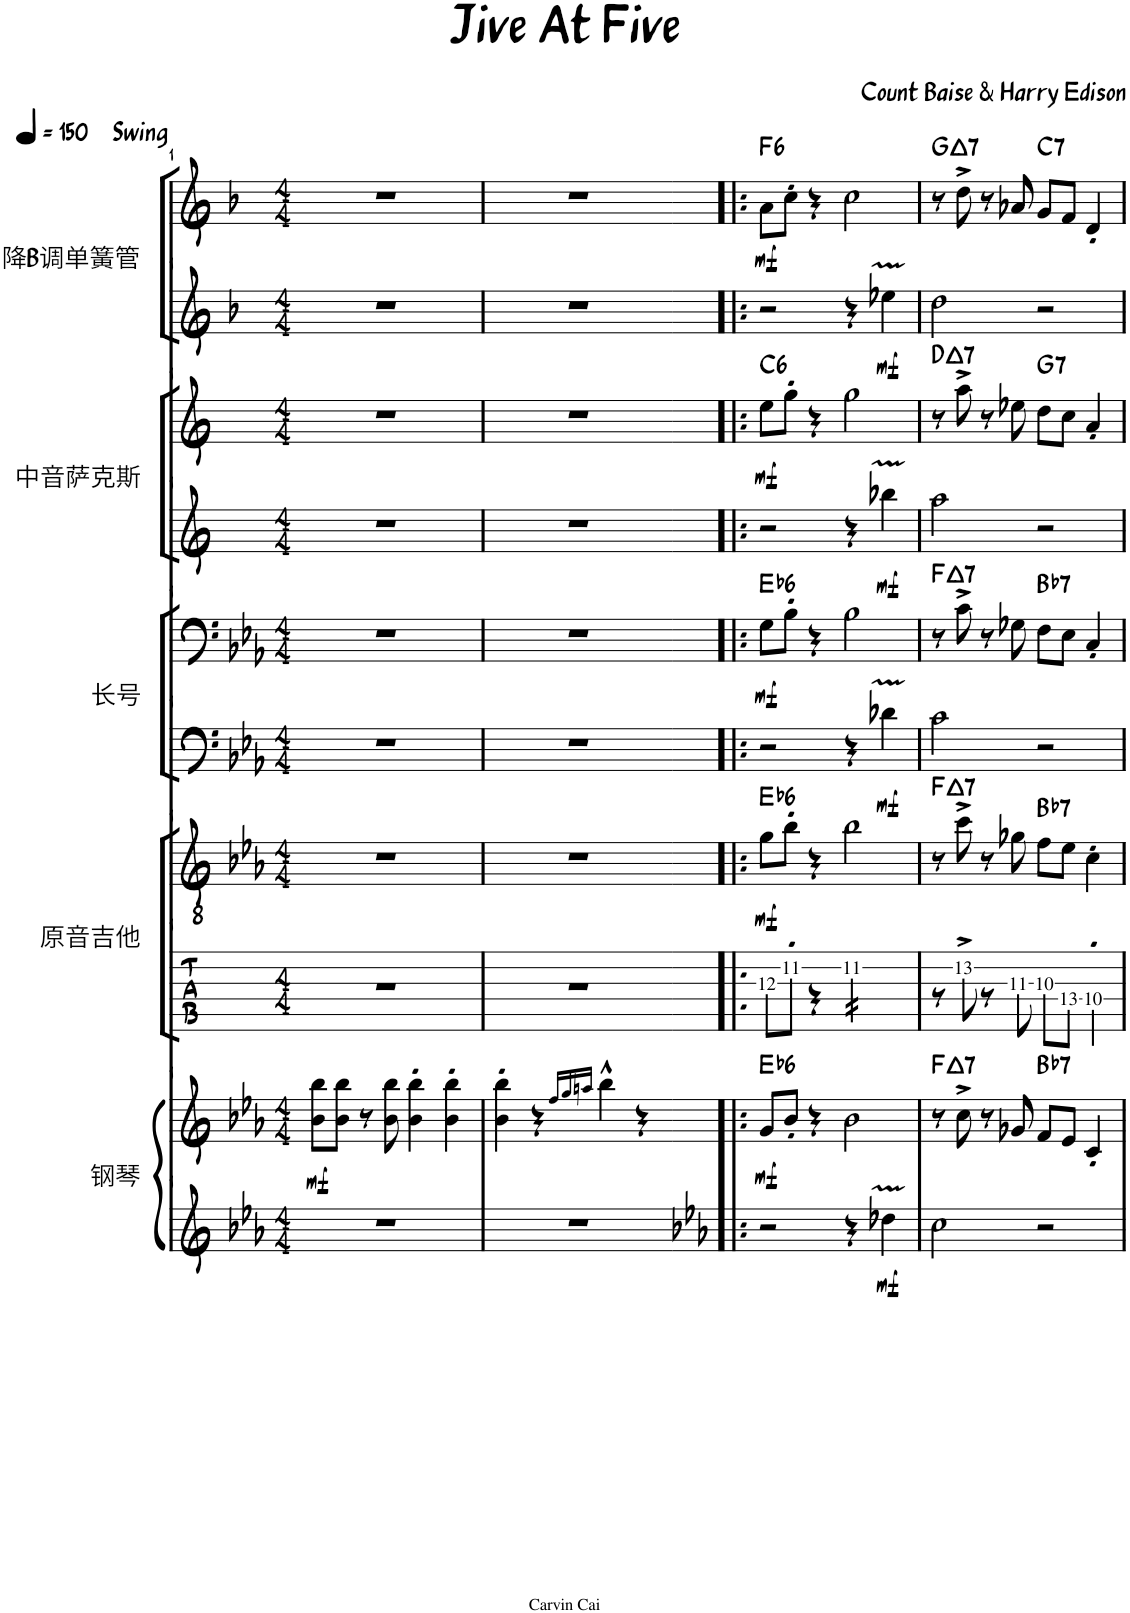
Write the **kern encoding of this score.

**kern	**kern	**dynam	**harte	**kern	**kern	**dynam	**harte	**kern	**kern	**dynam	**harte	**kern	**kern	**dynam	**harte	**kern	**kern	**dynam	**harte
*part5	*part5	*part5	*part5	*part4	*part4	*part4	*part4	*part3	*part3	*part3	*part3	*part2	*part2	*part2	*part2	*part1	*part1	*part1	*part1
*staff10	*staff9	*staff9/10	*	*staff8	*staff7	*staff7/8	*	*staff6	*staff5	*staff5/6	*	*staff4	*staff3	*staff3/4	*	*staff2	*staff1	*staff1/2	*
*I"钢琴	*	*	*	*I"原音吉他	*	*	*	*I"长号	*	*	*	*I"中音萨克斯	*	*	*	*I"降B调单簧管	*	*	*
*	*	*	*	*stria6	*	*	*	*	*	*	*	*	*	*	*	*	*	*	*
*clefG2	*clefG2	*	*	*	*clefGv2	*	*	*clefF4	*clefF4	*	*	*clefG2	*clefG2	*	*	*clefG2	*clefG2	*	*
*	*	*	*	*	*	*	*	*	*	*	*	*Trd5c9	*Trd5c9	*	*	*Trd1c2	*Trd1c2	*	*
*k[b-e-a-]	*k[b-e-a-]	*	*	*k[b-e-a-]	*k[b-e-a-]	*	*	*k[b-e-a-]	*k[b-e-a-]	*	*	*k[]	*k[]	*	*	*k[b-]	*k[b-]	*	*
*M4/4	*M4/4	*	*	*M4/4	*M4/4	*	*	*M4/4	*M4/4	*	*	*M4/4	*M4/4	*	*	*M4/4	*M4/4	*	*
*MM150	*MM150	*	*	*MM150	*MM150	*	*	*MM150	*MM150	*	*	*MM150	*MM150	*	*	*MM150	*MM150	*	*
=1	=1	=1	=1	=1	=1	=1	=1	=1	=1	=1	=1	=1	=1	=1	=1	=1	=1	=1	=1
!	!	!	!	!	!	!	!	!	!	!	!	!	!	!	!	!	!LO:TX:a:B:t=Swing	!	!
!	!	!LO:DY:b	!	!	!	!	!	!	!	!	!	!	!	!	!	!	!	!	!
1r	8b-\ 8bb-\L	mf	.	1r	1r	.	.	1r	1r	.	.	1r	1r	.	.	1r	1r	.	.
.	8b-\ 8bb-\J	.	.	.	.	.	.	.	.	.	.	.	.	.	.	.	.	.	.
.	8r	.	.	.	.	.	.	.	.	.	.	.	.	.	.	.	.	.	.
.	8b-\ 8bb-\	.	.	.	.	.	.	.	.	.	.	.	.	.	.	.	.	.	.
.	4b-\' 4bb-\'	.	.	.	.	.	.	.	.	.	.	.	.	.	.	.	.	.	.
.	4b-\' 4bb-\'	.	.	.	.	.	.	.	.	.	.	.	.	.	.	.	.	.	.
=2	=2	=2	=2	=2	=2	=2	=2	=2	=2	=2	=2	=2	=2	=2	=2	=2	=2	=2	=2
1r	4b-\' 4bb-\'	.	.	1r	1r	.	.	1r	1r	.	.	1r	1r	.	.	1r	1r	.	.
.	4r	.	.	.	.	.	.	.	.	.	.	.	.	.	.	.	.	.	.
.	16qff/LL	.	.	.	.	.	.	.	.	.	.	.	.	.	.	.	.	.	.
.	16qgg/	.	.	.	.	.	.	.	.	.	.	.	.	.	.	.	.	.	.
.	16qaan/JJ	.	.	.	.	.	.	.	.	.	.	.	.	.	.	.	.	.	.
.	4bb-^^\	.	.	.	.	.	.	.	.	.	.	.	.	.	.	.	.	.	.
.	4r	.	.	.	.	.	.	.	.	.	.	.	.	.	.	.	.	.	.
=3!|:	=3!|:	=3!|:	=3!|:	=3!|:	=3!|:	=3!|:	=3!|:	=3!|:	=3!|:	=3!|:	=3!|:	=3!|:	=3!|:	=3!|:	=3!|:	=3!|:	=3!|:	=3!|:	=3!|:
*k[b-e-a-]	*	*	*	*	*	*	*	*	*	*	*	*	*	*	*	*	*	*	*
!	!	!LO:DY:b	!LO:H:kt=6	!	!	!LO:DY:b	!LO:H:kt=6	!	!	!LO:DY:b	!LO:H:kt=6	!	!	!LO:DY:b	!LO:H:kt=6	!	!	!LO:DY:b	!LO:H:kt=6
2r	8g/L	mf	Eb:maj6	8g\L	8g\L	mf	Eb:maj6	2r	8G\L	mf	Eb:maj6	2r	8ee\L	mf	C:maj6	2r	8a\L	mf	F:maj6
.	8b-'/J	.	.	8b-'\J	8b-'\J	.	.	.	8B-'\J	.	.	.	8gg'\J	.	.	.	8cc'\J	.	.
.	4r	.	.	4r	4r	.	.	.	4r	.	.	.	4r	.	.	.	4r	.	.
4r	2b-\	.	.	2b-\	2b-\	.	.	4r	2B-\	.	.	4r	2gg\	.	.	4r	2cc\	.	.
!	!	!LO:DY:b=2	!	!	!	!	!	!	!	!LO:DY:b=2	!	!	!	!LO:DY:b=2	!	!	!	!LO:DY:b=2	!
4dd-XM\	.	mf	.	.	.	.	.	4d-XM\	.	mf	.	4bb-XM\	.	mf	.	4ee-XM\	.	mf	.
=4	=4	=4	=4	=4	=4	=4	=4	=4	=4	=4	=4	=4	=4	=4	=4	=4	=4	=4	=4
!	!	!	!LO:H:kt=7	!	!	!	!LO:H:kt=7	!	!	!	!LO:H:kt=7	!	!	!	!LO:H:kt=7	!	!	!	!LO:H:kt=7
2cc\	8r	.	F:maj7	8r	8r	.	F:maj7	2c\	8r	.	F:maj7	2aa\	8r	.	D:maj7	2dd\	8r	.	G:maj7
.	8cc^\	.	.	8cc^\	8cc^\	.	.	.	8c^\	.	.	.	8aa^\	.	.	.	8dd^\	.	.
.	8r	.	.	8r	8r	.	.	.	8r	.	.	.	8r	.	.	.	8r	.	.
.	8g-X/	.	.	8g-X\	8g-X\	.	.	.	8G-X\	.	.	.	8ee-X\	.	.	.	8a-X/	.	.
!	!	!	!LO:H:kt=7	!	!	!	!LO:H:kt=7	!	!	!	!LO:H:kt=7	!	!	!	!LO:H:kt=7	!	!	!	!LO:H:kt=7
2r	8f/L	.	Bb:7	8f\L	8f\L	.	Bb:7	2r	8F\L	.	Bb:7	2r	8dd\L	.	G:7	2r	8g/L	.	C:7
.	8e-/J	.	.	8e-\J	8e-\J	.	.	.	8E-\J	.	.	.	8cc\J	.	.	.	8f/J	.	.
.	4c'/	.	.	4c'\	4c'\	.	.	.	4C'/	.	.	.	4a'/	.	.	.	4d'/	.	.
=	=	=	=	=	=	=	=	=	=	=	=	=	=	=	=	=	=	=	=
*-	*-	*-	*-	*-	*-	*-	*-	*-	*-	*-	*-	*-	*-	*-	*-	*-	*-	*-	*-
